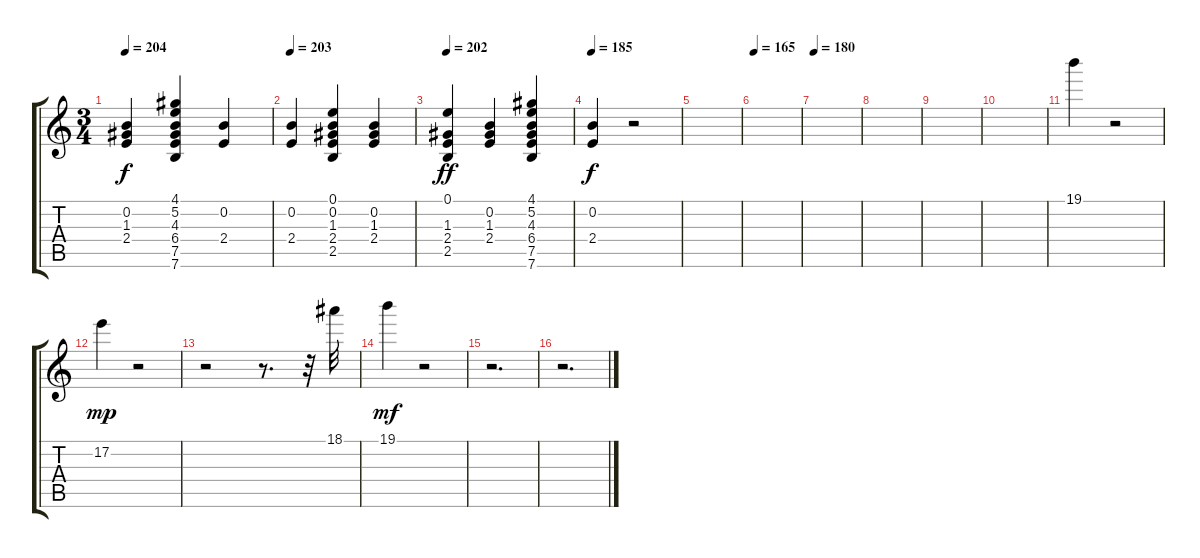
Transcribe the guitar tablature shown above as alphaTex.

\track "" {instrument acousticguitarnylon}
\staff {score tabs}
\tuning (E4 B3 G3 D3 A2 E2) {hide}
\ts (3 4)
\tempo 204
\clef g2
\ks c
(0.2 1.3 2.4).4{dy f} (4.1 5.2 4.3 6.4 7.5 7.6).4 (0.2 2.4).4 |
\tempo 203
(0.2 2.4).4 (0.1 0.2 1.3 2.4 2.5).4 (0.2 1.3 2.4).4 |
\tempo 202
(0.1 1.3 2.4 2.5).4{dy ff} (0.2 1.3 2.4).4 (4.1 5.2 4.3 6.4 7.5 7.6).4 |
\tempo 185
(0.2 2.4).4{dy f} r.2 |
|
\tempo 46
\tempo 165
|
\tempo 180
|
|
|
|
19.1.4 r.2 |
17.2.4{dy mp} r.2 |
r.2 r.8{d} r.32 18.1.32 |
19.1.4{dy mf} r.2 |
r.2{d} |
r.2{d}
